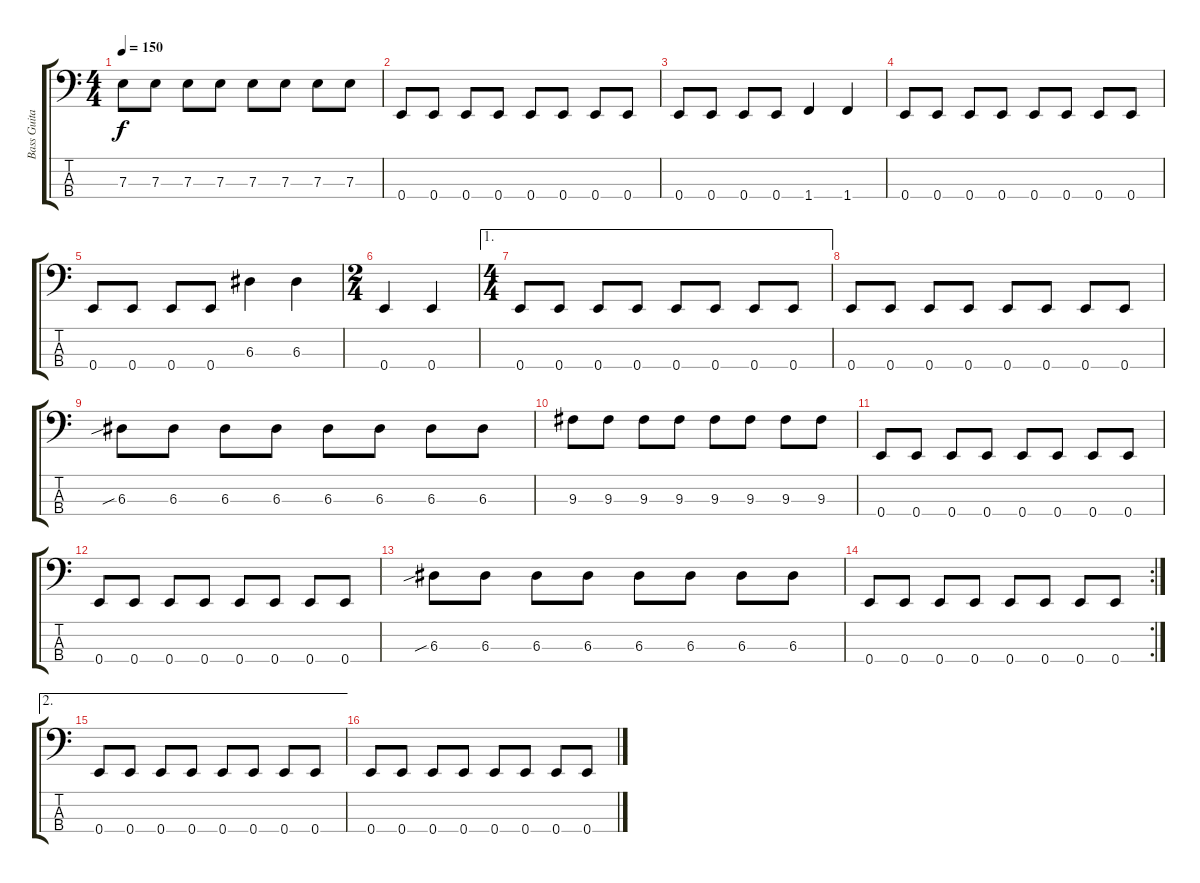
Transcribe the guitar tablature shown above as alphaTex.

\track ("Bass Guitar" "Bass Guita") {instrument electricbassfinger}
\staff {score tabs}
\tuning (G2 D2 A1 E1) {hide}
\ts (4 4)
\tempo 150
\clef f4
\ks c
7.3.8{dy f} 7.3.8 7.3.8 7.3.8 7.3.8 7.3.8 7.3.8 7.3.8 |
0.4.8 0.4.8 0.4.8 0.4.8 0.4.8 0.4.8 0.4.8 0.4.8 |
0.4.8 0.4.8 0.4.8 0.4.8 1.4.4 1.4.4 |
0.4.8 0.4.8 0.4.8 0.4.8 0.4.8 0.4.8 0.4.8 0.4.8 |
0.4.8 0.4.8 0.4.8 0.4.8 6.3.4 6.3.4 |
\ts (2 4)
0.4.4 0.4.4 |
\ae 1
\ts (4 4)
0.4.8 0.4.8 0.4.8 0.4.8 0.4.8 0.4.8 0.4.8 0.4.8 |
0.4.8 0.4.8 0.4.8 0.4.8 0.4.8 0.4.8 0.4.8 0.4.8 |
6.3{sib}.8 6.3.8 6.3.8 6.3.8 6.3.8 6.3.8 6.3.8 6.3.8 |
9.3.8 9.3.8 9.3.8 9.3.8 9.3.8 9.3.8 9.3.8 9.3.8 |
0.4.8 0.4.8 0.4.8 0.4.8 0.4.8 0.4.8 0.4.8 0.4.8 |
0.4.8 0.4.8 0.4.8 0.4.8 0.4.8 0.4.8 0.4.8 0.4.8 |
6.3{sib}.8 6.3.8 6.3.8 6.3.8 6.3.8 6.3.8 6.3.8 6.3.8 |
\rc 2
0.4.8 0.4.8 0.4.8 0.4.8 0.4.8 0.4.8 0.4.8 0.4.8 |
\ae 2
0.4.8 0.4.8 0.4.8 0.4.8 0.4.8 0.4.8 0.4.8 0.4.8 |
0.4.8 0.4.8 0.4.8 0.4.8 0.4.8 0.4.8 0.4.8 0.4.8
